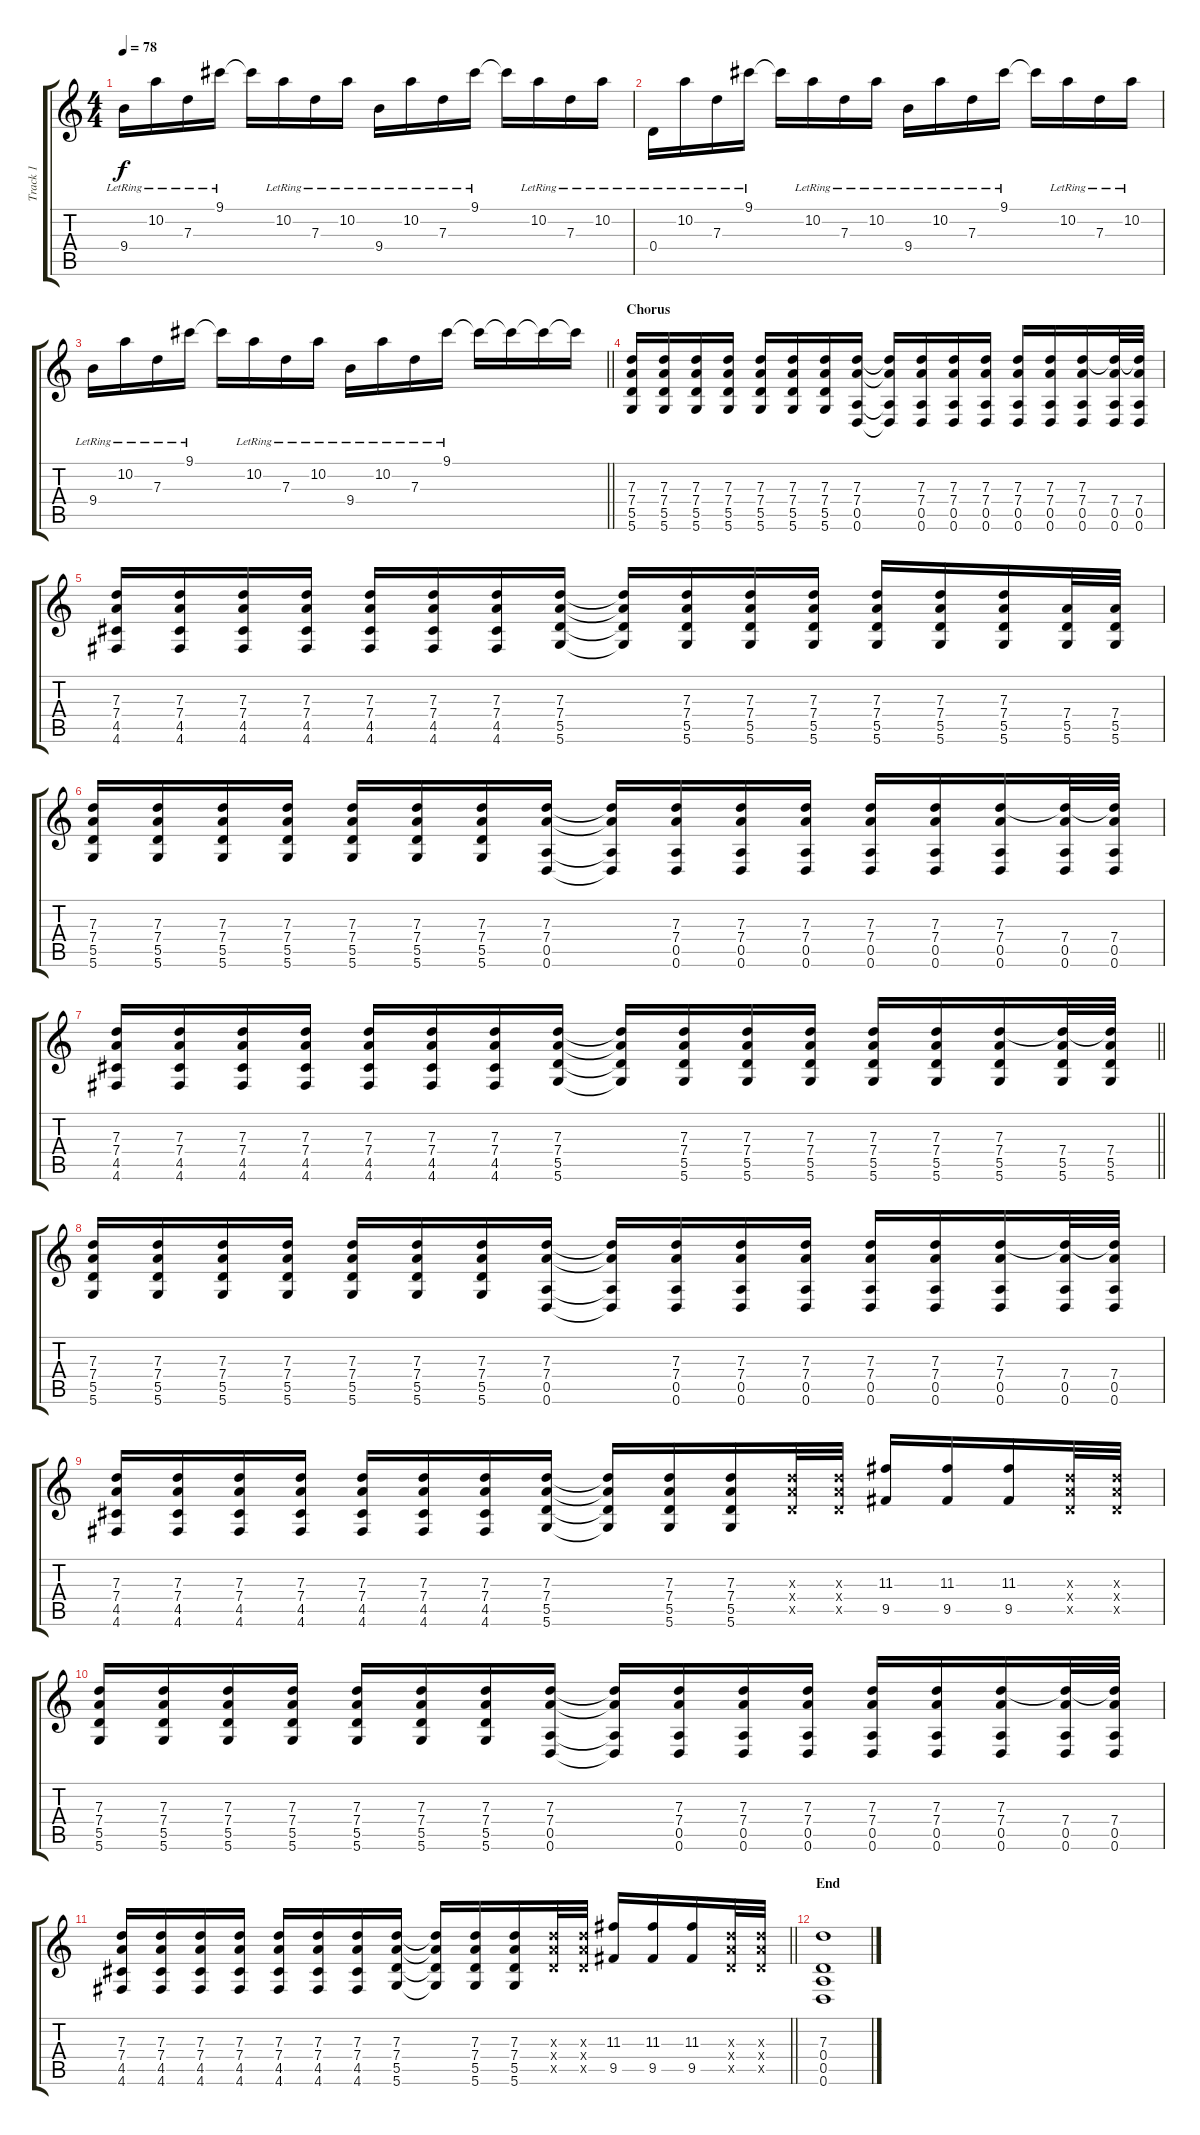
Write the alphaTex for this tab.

\track ("Track 1" "Track 1") {instrument acousticguitarsteel}
\staff {score tabs}
\tuning (E4 B3 G3 D3 A2 D2) {hide}
\ts (4 4)
\tempo 78
\clef g2
\ks c
9.4{lr}.16{dy f} 10.2{lr}.16 7.3{lr}.16 9.1{lr}.16 9.1{t}.16 10.2{lr}.16 7.3{lr}.16 10.2{lr}.16 9.4{lr}.16 10.2{lr}.16 7.3{lr}.16 9.1{lr}.16 9.1{t}.16 10.2{lr}.16 7.3{lr}.16 10.2{lr}.16 |
0.4{lr}.16 10.2{lr}.16 7.3{lr}.16 9.1{lr}.16 9.1{t}.16 10.2{lr}.16 7.3{lr}.16 10.2{lr}.16 9.4{lr}.16 10.2{lr}.16 7.3{lr}.16 9.1{lr}.16 9.1{t}.16 10.2{lr}.16 7.3{lr}.16 10.2{lr}.16 |
\barLineRight lightlight
9.4{lr}.16 10.2{lr}.16 7.3{lr}.16 9.1{lr}.16 9.1{t}.16 10.2{lr}.16 7.3{lr}.16 10.2{lr}.16 9.4{lr}.16 10.2{lr}.16 7.3{lr}.16 9.1{lr}.16 9.1{t}.16 9.1{t}.16 9.1{t}.16 9.1{t}.16 |
\section ("" "Chorus")
(7.3 7.4 5.5 5.6).16 (7.3 7.4 5.5 5.6).16 (7.3 7.4 5.5 5.6).16 (7.3 7.4 5.5 5.6).16 (7.3 7.4 5.5 5.6).16 (7.3 7.4 5.5 5.6).16 (7.3 7.4 5.5 5.6).16 (7.3 7.4 0.5 0.6).16 (7.3{t} 7.4{t} 0.5{t} 0.6{t}).16 (7.3 7.4 0.5 0.6).16 (7.3 7.4 0.5 0.6).16 (7.3 7.4 0.5 0.6).16 (7.3 7.4 0.5 0.6).16 (7.3 7.4 0.5 0.6).16 (7.3 7.4 0.5 0.6).16 (7.3{t} 7.4 0.5 0.6).32 (7.3{t} 7.4 0.5 0.6).32 |
(7.3 7.4 4.5 4.6).16 (7.3 7.4 4.5 4.6).16 (7.3 7.4 4.5 4.6).16 (7.3 7.4 4.5 4.6).16 (7.3 7.4 4.5 4.6).16 (7.3 7.4 4.5 4.6).16 (7.3 7.4 4.5 4.6).16 (7.3 7.4 5.5 5.6).16 (7.3{t} 7.4{t} 5.5{t} 5.6{t}).16 (7.3 7.4 5.5 5.6).16 (7.3 7.4 5.5 5.6).16 (7.3 7.4 5.5 5.6).16 (7.3 7.4 5.5 5.6).16 (7.3 7.4 5.5 5.6).16 (7.3 7.4 5.5 5.6).16 (7.4 5.5 5.6).32 (7.4 5.5 5.6).32 |
(7.3 7.4 5.5 5.6).16 (7.3 7.4 5.5 5.6).16 (7.3 7.4 5.5 5.6).16 (7.3 7.4 5.5 5.6).16 (7.3 7.4 5.5 5.6).16 (7.3 7.4 5.5 5.6).16 (7.3 7.4 5.5 5.6).16 (7.3 7.4 0.5 0.6).16 (7.3{t} 7.4{t} 0.5{t} 0.6{t}).16 (7.3 7.4 0.5 0.6).16 (7.3 7.4 0.5 0.6).16 (7.3 7.4 0.5 0.6).16 (7.3 7.4 0.5 0.6).16 (7.3 7.4 0.5 0.6).16 (7.3 7.4 0.5 0.6).16 (7.3{t} 7.4 0.5 0.6).32 (7.3{t} 7.4 0.5 0.6).32 |
\barLineRight lightlight
(7.3 7.4 4.5 4.6).16 (7.3 7.4 4.5 4.6).16 (7.3 7.4 4.5 4.6).16 (7.3 7.4 4.5 4.6).16 (7.3 7.4 4.5 4.6).16 (7.3 7.4 4.5 4.6).16 (7.3 7.4 4.5 4.6).16 (7.3 7.4 5.5 5.6).16 (7.3{t} 7.4{t} 5.5{t} 5.6{t}).16 (7.3 7.4 5.5 5.6).16 (7.3 7.4 5.5 5.6).16 (7.3 7.4 5.5 5.6).16 (7.3 7.4 5.5 5.6).16 (7.3 7.4 5.5 5.6).16 (7.3 7.4 5.5 5.6).16 (7.3{t} 7.4 5.5 5.6).32 (7.3{t} 7.4 5.5 5.6).32 |
(7.3 7.4 5.5 5.6).16 (7.3 7.4 5.5 5.6).16 (7.3 7.4 5.5 5.6).16 (7.3 7.4 5.5 5.6).16 (7.3 7.4 5.5 5.6).16 (7.3 7.4 5.5 5.6).16 (7.3 7.4 5.5 5.6).16 (7.3 7.4 0.5 0.6).16 (7.3{t} 7.4{t} 0.5{t} 0.6{t}).16 (7.3 7.4 0.5 0.6).16 (7.3 7.4 0.5 0.6).16 (7.3 7.4 0.5 0.6).16 (7.3 7.4 0.5 0.6).16 (7.3 7.4 0.5 0.6).16 (7.3 7.4 0.5 0.6).16 (7.3{t} 7.4 0.5 0.6).32 (7.3{t} 7.4 0.5 0.6).32 |
(7.3 7.4 4.5 4.6).16 (7.3 7.4 4.5 4.6).16 (7.3 7.4 4.5 4.6).16 (7.3 7.4 4.5 4.6).16 (7.3 7.4 4.5 4.6).16 (7.3 7.4 4.5 4.6).16 (7.3 7.4 4.5 4.6).16 (7.3 7.4 5.5 5.6).16 (7.3{t} 7.4{t} 5.5{t} 5.6{t}).16 (7.3 7.4 5.5 5.6).16 (7.3 7.4 5.5 5.6).16 (7.3{x} 7.4{x} 5.5{x}).32 (7.3{x} 7.4{x} 5.5{x}).32 (11.3 9.5).16 (11.3 9.5).16 (11.3 9.5).16 (7.3{x} 7.4{x} 5.5{x}).32 (7.3{x} 7.4{x} 5.5{x}).32 |
(7.3 7.4 5.5 5.6).16 (7.3 7.4 5.5 5.6).16 (7.3 7.4 5.5 5.6).16 (7.3 7.4 5.5 5.6).16 (7.3 7.4 5.5 5.6).16 (7.3 7.4 5.5 5.6).16 (7.3 7.4 5.5 5.6).16 (7.3 7.4 0.5 0.6).16 (7.3{t} 7.4{t} 0.5{t} 0.6{t}).16 (7.3 7.4 0.5 0.6).16 (7.3 7.4 0.5 0.6).16 (7.3 7.4 0.5 0.6).16 (7.3 7.4 0.5 0.6).16 (7.3 7.4 0.5 0.6).16 (7.3 7.4 0.5 0.6).16 (7.3{t} 7.4 0.5 0.6).32 (7.3{t} 7.4 0.5 0.6).32 |
\barLineRight lightlight
(7.3 7.4 4.5 4.6).16 (7.3 7.4 4.5 4.6).16 (7.3 7.4 4.5 4.6).16 (7.3 7.4 4.5 4.6).16 (7.3 7.4 4.5 4.6).16 (7.3 7.4 4.5 4.6).16 (7.3 7.4 4.5 4.6).16 (7.3 7.4 5.5 5.6).16 (7.3{t} 7.4{t} 5.5{t} 5.6{t}).16 (7.3 7.4 5.5 5.6).16 (7.3 7.4 5.5 5.6).16 (7.3{x} 7.4{x} 5.5{x}).32 (7.3{x} 7.4{x} 5.5{x}).32 (11.3 9.5).16 (11.3 9.5).16 (11.3 9.5).16 (7.3{x} 7.4{x} 5.5{x}).32 (7.3{x} 7.4{x} 5.5{x}).32 |
\section ("" "End")
(7.3 0.4 0.5 0.6).1
